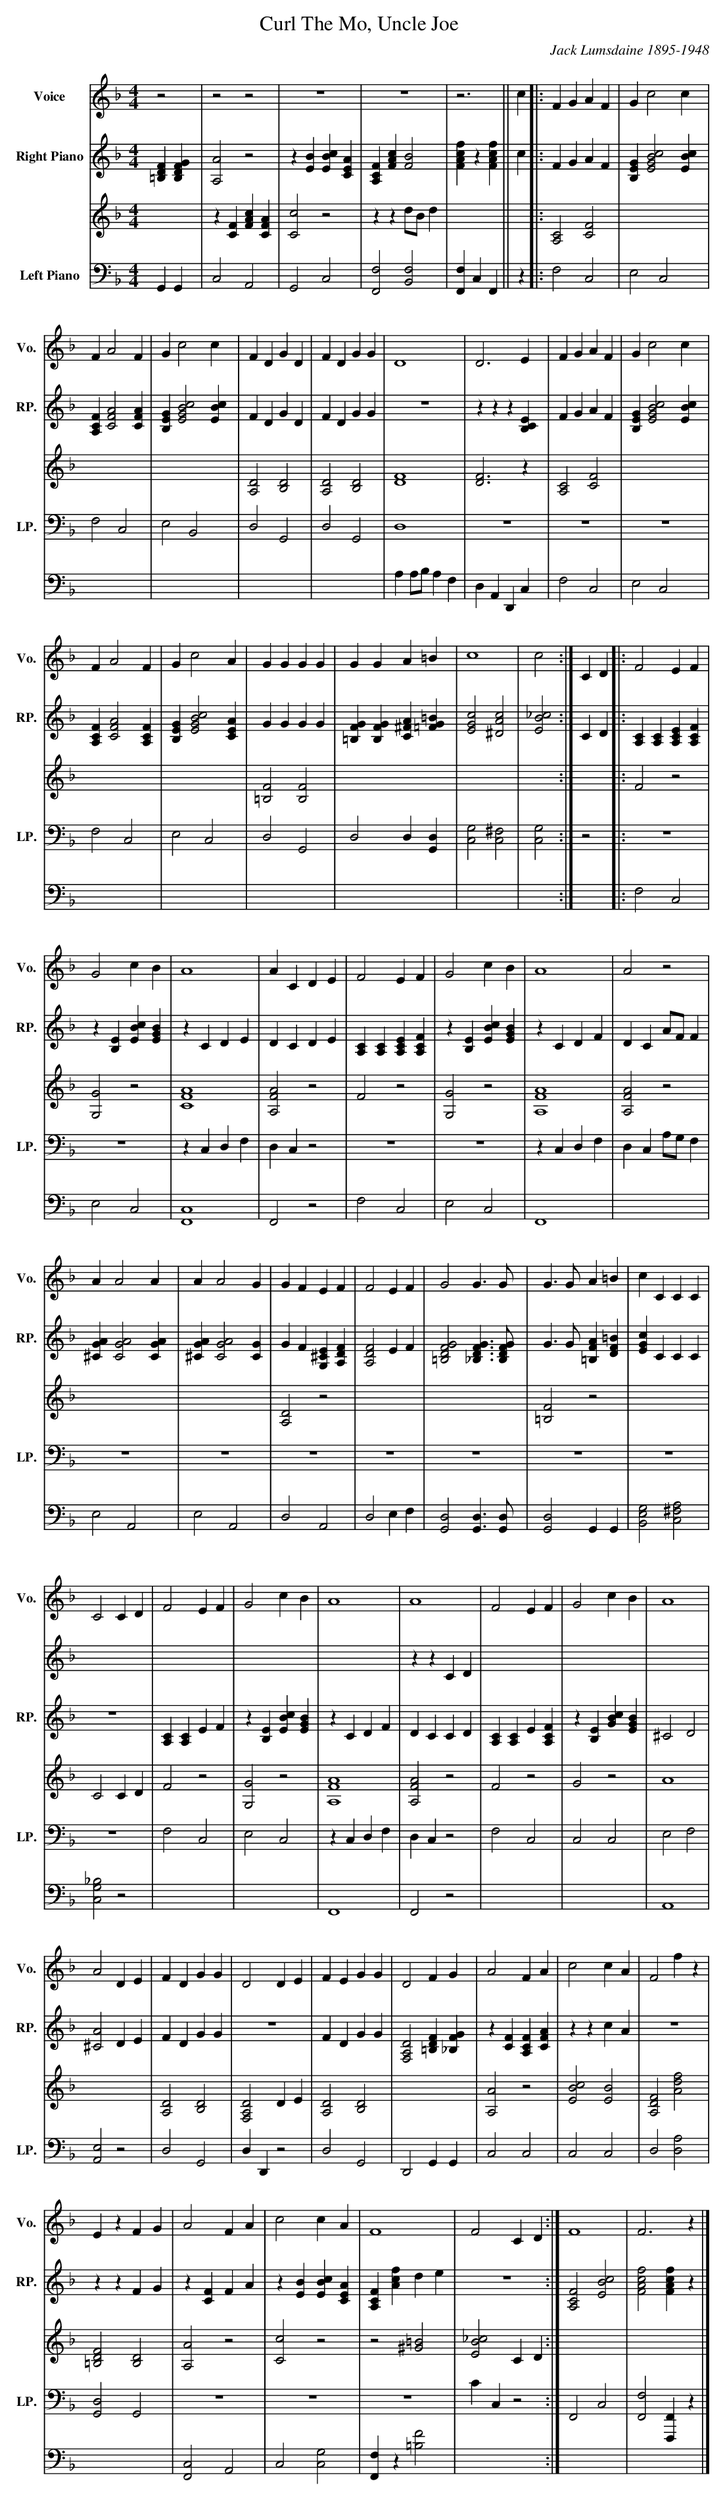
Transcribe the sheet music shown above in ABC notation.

X:1
T:Curl The Mo, Uncle Joe
C:Jack Lumsdaine 1895-1948
L:1/4
M:4/4
K:F
V:1 treble nm="Voice" snm="Vo."
V:2 treble
V:3 treble nm="Right Piano" snm="RP."
V:4 treble
V:5 bass nm="Left Piano" snm="LP."
V:6 bass
V:1
z2 | z2 z2 | z4 | z4 | z3 || c |: F G A F | G c2 c |$ F A2 F | G c2 c | F D G D | F D G G | D4 |
D3 E | F G A F | G c2 c |$ F A2 F | G c2 A | G G G G | G G A =B | c4 | c2 :| C D |: F2 E F |$
G2 c B | A4 | A C D E | F2 E F | G2 c B | A4 | A2 z2 |$ A A2 A | A A2 G | G F E F | F2 E F |
G2 G3/2 G/ | G3/2 G/ A =B | c C C C |$ C2 C D | F2 E F | G2 c B | A4 | A4 | F2 E F | G2 c B |
A4 |$ A2 D E | F D G G | D2 D E | F E G G | D2 F G | A2 F A | c2 c A | F2 f z |$ E z F G |
A2 F A | c2 c A | F4 | F2 C D :| F4 | F3 z |]
V:2
x2 | x4 | x4 | x4 | x3 || x |: x4 | x4 |$ x4 | x4 | x4 | x4 | x4 | x4 | x4 | x4 |$ x4 | x4 | x4 |
x4 | x4 | x2 :| x2 |: x4 |$ x4 | x4 | x4 | x4 | x4 | x4 | x4 |$ x4 | x4 | x4 | x4 | x4 | x4 |
x4 |$ x4 | x4 | x4 | x4 | z z C D | x4 | x4 | x4 |$ x4 | x4 | x4 | x4 | x4 | x4 | x4 | x4 |$ x4 |
x4 | x4 | x4 | x4 :| x4 | x4 |]
V:3
[=B,DF] [B,DFG] | [A,A]2 z2 | z [EB] [EBc] [CEA] | [A,CF] [FAc] [FB]2 | [FAcf] z [FAcf] || c |:
F G A F | [B,EG] [EGBc]2 [EBc] |$ [A,CF] [CFA]2 [CFA] | [B,EG] [EGBc]2 [EBc] | F D G D | F D G G |
z4 | z z z [B,CE] | F G A F | [B,EG] [EGBc]2 [EBc] |$ [A,CF] [CFA]2 [A,CF] |
[B,EG] [EGBc]2 [CEA] | G G G G | [=B,FG] [B,FG] [C^FA] [=FG=B] | [EGc]2 [^DAc]2 | [EB_c]2 :|
C D |: [A,C] [A,C] [A,CE] [A,CF] |$ z [B,E] [EBc] [EGB] | z C D E | D C D E |
[A,C] [A,C] [A,CE] [A,CF] | z [B,E] [EBc] [EGB] | z C D F | D C A/F/ F |$ [^CGA] [CGA]2 [CGA] |
[^CGA] [CGA]2 [CG] | G F [G,^CE] [A,DF] | [A,DF]2 E F | [=B,DFG]2 [_B,DFG]3/2 [B,DFG]/ |
G3/2 G/ [=B,FA] [DF=B] | [EGc] C C C |$ z4 | [A,C] [A,C] E F | z [B,E] [EBc] [EGB] | z C D F |
D C C D | [A,C] [A,C] E [A,CF] | z [B,E] [GBc] [EGB] | ^C2 D2 |$ [^CA]2 D E | F D G G | z4 |
F D G G | [F,A,D]2 [=B,DF] [_B,FG] | z [CF] [A,CF] [CFA] | z z c A | z4 |$ z z F G | z [CF] F A |
z [EB] [EBc] [CEA] | [A,CF] [Acf] d e | z4 :| [A,CF]2 [EBc]2 | [FAcf]2 [FAcf] z |]
V:4
x2 | z [CF] [FAc] [CFA] | [Cc]2 z2 | z z d/B/ d | x3 || x |: [A,C]2 [CF]2 | x4 |$ x4 | x4 |
[A,D]2 [B,D]2 | [A,D]2 [B,D]2 | [DF]4 | [DF]3 z | [A,C]2 [CF]2 | x4 |$ x4 | x4 | [=B,F]2 [B,F]2 |
x4 | x4 | x2 :| x2 |: F2 z2 |$ [G,G]2 z2 | [CFA]4 | [A,FA]2 z2 | F2 z2 | [G,G]2 z2 | [A,FA]4 |
[A,FA]2 z2 |$ x4 | x4 | [A,D]2 z2 | x4 | x4 | [=B,F]2 z2 | x4 |$ C2 C D | F2 z2 | [G,G]2 z2 |
[A,FA]4 | [A,FA]2 z2 | F2 z2 | G2 z2 | A4 |$ x4 | [A,D]2 [B,D]2 | [F,A,D]2 D E | [A,D]2 [B,D]2 |
x4 | [A,A]2 z2 | [EBc]2 [EB]2 | [A,DF]2 [Adf]2 |$ [=B,DF]2 [B,D]2 | [A,A]2 z2 | [Cc]2 z2 |
z2 [^G=B]2 | [EB_c]2 C D :| x4 | x4 |]
V:5
G,, G,, | C,2 A,,2 | G,,2 C,2 | [F,,F,]2 [B,,F,]2 | [F,,F,] C, F,, || z |: F,2 C,2 | E,2 C,2 |$
F,2 C,2 | E,2 B,,2 | D,2 G,,2 | D,2 G,,2 | D,4 | z4 | z4 | z4 |$ F,2 C,2 | E,2 C,2 | D,2 G,,2 |
D,2 D, [G,,D,] | [C,G,]2 [C,^F,]2 | [C,G,]2 :| z2 |: z4 |$ z4 | z C, D, F, | D, C, z2 | z4 | z4 |
z C, D, F, | D, C, A,/G,/ F, |$ z4 | z4 | z4 | z4 | z4 | z4 | z4 |$ z4 | F,2 C,2 | E,2 C,2 |
z C, D, F, | D, C, z2 | F,2 C,2 | C,2 C,2 | E,2 F,2 |$ [A,,E,]2 z2 | D,2 G,,2 | D, D,, z2 |
D,2 G,,2 | D,,2 G,, G,, | C,2 C,2 | C,2 C,2 | D,2 [D,A,]2 |$ [G,,D,]2 G,,2 | z4 | z4 | z4 |
C C, z2 :| F,,2 C,2 | [F,,F,]2 [F,,,F,,] z |]
V:6
x2 | x4 | x4 | x4 | x3 || x |: x4 | x4 |$ x4 | x4 | x4 | x4 | A, A,/B,/ A, F, | D, A,, D,, C, |
F,2 C,2 | E,2 C,2 |$ x4 | x4 | x4 | x4 | x4 | x2 :| x2 |: F,2 C,2 |$ E,2 C,2 | [F,,C,]4 |
F,,2 z2 | F,2 C,2 | E,2 C,2 | F,,4 | x4 |$ E,2 A,,2 | E,2 A,,2 | D,2 A,,2 | D,2 E, F, |
[G,,D,]2 [G,,D,]3/2 [G,,D,]/ | [G,,D,]2 G,, G,, | [B,,E,G,]2 [C,^F,A,]2 |$ [C,G,_B,]2 z2 | x4 |
x4 | F,,4 | F,,2 z2 | x4 | x4 | A,,4 |$ x4 | x4 | x4 | x4 | x4 | x4 | x4 | x4 |$ x4 |
[F,,C,]2 A,,2 | C,2 [C,G,]2 | [F,,F,] z [=B,F]2 | x4 :| x4 | x4 |]
